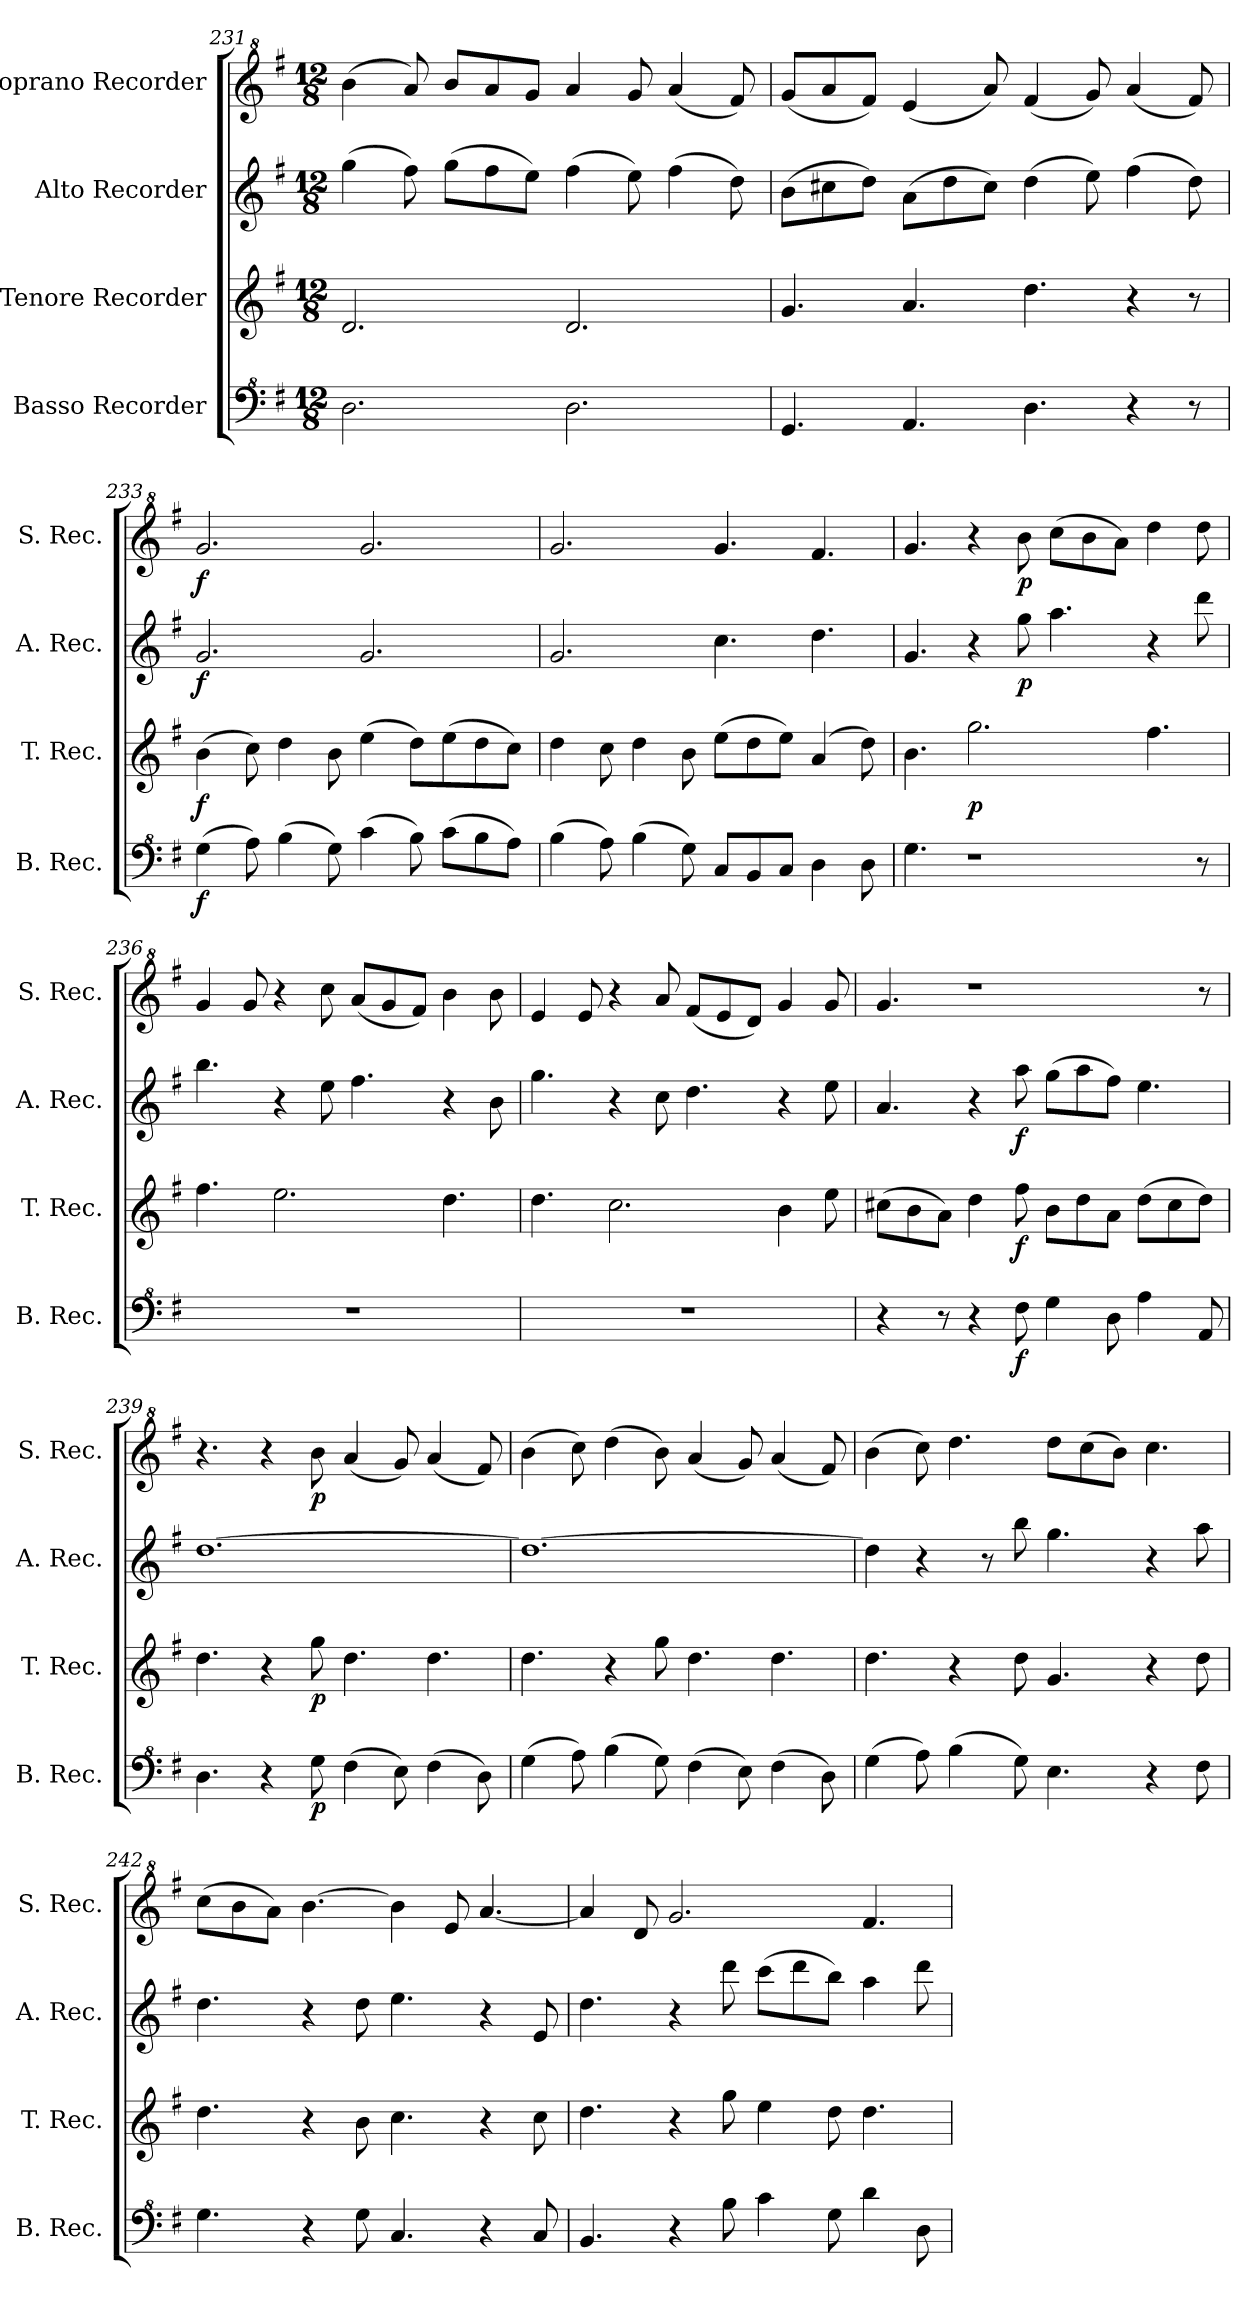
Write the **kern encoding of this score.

**kern	**dynam	**kern	**dynam	**kern	**dynam	**kern	**dynam
*part4	*part4	*part3	*part3	*part2	*part2	*part1	*part1
*staff4	*staff4	*staff3	*staff3	*staff2	*staff2	*staff1	*staff1
*I"Basso Recorder	*	*I"Tenore Recorder	*	*I"Alto Recorder	*	*I"Soprano Recorder	*
*I'B. Rec.	*	*I'T. Rec.	*	*I'A. Rec.	*	*I'S. Rec.	*
*clefF^4	*	*clefG2	*	*clefG2	*	*clefG^2	*
*k[f#]	*	*k[f#]	*	*k[f#]	*	*k[f#]	*
*M12/8	*	*M12/8	*	*M12/8	*	*M12/8	*
=231	=231	=231	=231	=231	=231	=231	=231
2.d\	.	2.d/	.	(4gg\	.	(4bb\	.
.	.	.	.	8ff#\)	.	8aa/)	.
.	.	.	.	(8gg\L	.	8bb/L	.
.	.	.	.	8ff#\	.	8aa/	.
.	.	.	.	8ee\J)	.	8gg/J	.
2.d\	.	2.d/	.	(4ff#\	.	4aa/	.
.	.	.	.	8ee\)	.	8gg/	.
.	.	.	.	(4ff#\	.	(4aa/	.
.	.	.	.	8dd\)	.	8ff#/)	.
=232	=232	=232	=232	=232	=232	=232	=232
4.G/	.	4.g/	.	(8b\L	.	(8gg/L	.
.	.	.	.	8cc#X\	.	8aa/	.
.	.	.	.	8dd\J)	.	8ff#/J)	.
4.A/	.	4.a/	.	(8a\L	.	(4ee/	.
.	.	.	.	8dd\	.	.	.
.	.	.	.	8cc#\J)	.	8aa/)	.
4.d\	.	4.dd\	.	(4dd\	.	(4ff#/	.
.	.	.	.	8ee\)	.	8gg/)	.
4r	.	4r	.	(4ff#\	.	(4aa/	.
8r	.	8r	.	8dd\)	.	8ff#/)	.
!!LO:LB:g=z
=233	=233	=233	=233	=233	=233	=233	=233
!	!LO:DY:b	!	!LO:DY:b	!	!LO:DY:b	!	!LO:DY:b
(4g\	f	(4b\	f	2.g/	f	2.gg/	f
8a\)	.	8cc\)	.	.	.	.	.
(4b\	.	4dd\	.	.	.	.	.
8g\)	.	8b\	.	.	.	.	.
(4cc\	.	(4ee\	.	2.g/	.	2.gg/	.
8b\)	.	8dd\L)	.	.	.	.	.
(8cc\L	.	(8ee\	.	.	.	.	.
8b\	.	8dd\	.	.	.	.	.
8a\J)	.	8cc\J)	.	.	.	.	.
=234	=234	=234	=234	=234	=234	=234	=234
(4b\	.	4dd\	.	2.g/	.	2.gg/	.
8a\)	.	8cc\	.	.	.	.	.
(4b\	.	4dd\	.	.	.	.	.
8g\)	.	8b\	.	.	.	.	.
8c/L	.	(8ee\L	.	4.cc\	.	4.gg/	.
8B/	.	8dd\	.	.	.	.	.
8c/J	.	8ee\J)	.	.	.	.	.
4d\	.	(4a/	.	4.dd\	.	4.ff#/	.
8d\	.	8dd\)	.	.	.	.	.
=235	=235	=235	=235	=235	=235	=235	=235
4.g\	.	4.b\	.	4.g/	.	4.gg/	.
!	!	!	!LO:DY:b	!	!	!	!
1r	.	2.gg\	p	4r	.	4r	.
!	!	!	!	!	!LO:DY:b	!	!LO:DY:b
.	.	.	.	8gg\	p	8bb\	p
.	.	.	.	4.aa\	.	(8ccc\L	.
.	.	.	.	.	.	8bb\	.
.	.	.	.	.	.	8aa\J)	.
.	.	4.ff#\	.	4r	.	4ddd\	.
8r	.	.	.	8ddd\	.	8ddd\	.
=236	=236	=236	=236	=236	=236	=236	=236
1.r	.	4.ff#\	.	4.bb\	.	4gg/	.
.	.	.	.	.	.	8gg/	.
.	.	2.ee\	.	4r	.	4r	.
.	.	.	.	8ee\	.	8ccc\	.
.	.	.	.	4.ff#\	.	(8aa/L	.
.	.	.	.	.	.	8gg/	.
.	.	.	.	.	.	8ff#/J)	.
.	.	4.dd\	.	4r	.	4bb\	.
.	.	.	.	8b\	.	8bb\	.
=237	=237	=237	=237	=237	=237	=237	=237
1.r	.	4.dd\	.	4.gg\	.	4ee/	.
.	.	.	.	.	.	8ee/	.
.	.	2.cc\	.	4r	.	4r	.
.	.	.	.	8cc\	.	8aa/	.
.	.	.	.	4.dd\	.	(8ff#/L	.
.	.	.	.	.	.	8ee/	.
.	.	.	.	.	.	8dd/J)	.
.	.	4b\	.	4r	.	4gg/	.
.	.	8ee\	.	8ee\	.	8gg/	.
=238	=238	=238	=238	=238	=238	=238	=238
4r	.	(8cc#X\L	.	4.a/	.	4.gg/	.
.	.	8b\	.	.	.	.	.
8r	.	8a\J)	.	.	.	.	.
4r	.	4dd\	.	4r	.	1r	.
!	!LO:DY:b	!	!LO:DY:b	!	!LO:DY:b	!	!
8f#\	f	8ff#\	f	8aa\	f	.	.
4g\	.	8b\L	.	(8gg\L	.	.	.
.	.	8dd\	.	8aa\	.	.	.
8d\	.	8a\J	.	8ff#\J)	.	.	.
4a\	.	(8dd\L	.	4.ee\	.	.	.
.	.	8cc#\	.	.	.	.	.
8A/	.	8dd\J)	.	.	.	8r	.
=239	=239	=239	=239	=239	=239	=239	=239
4.d\	.	4.dd\	.	[1.dd	.	4.r	.
4r	.	4r	.	.	.	4r	.
!	!LO:DY:b	!	!LO:DY:b	!	!	!	!LO:DY:b
8g\	p	8gg\	p	.	.	8bb\	p
(4f#\	.	4.dd\	.	.	.	(4aa/	.
8e\)	.	.	.	.	.	8gg/)	.
(4f#\	.	4.dd\	.	.	.	(4aa/	.
8d\)	.	.	.	.	.	8ff#/)	.
=240	=240	=240	=240	=240	=240	=240	=240
(4g\	.	4.dd\	.	1.dd_	.	(4bb\	.
8a\)	.	.	.	.	.	8ccc\)	.
(4b\	.	4r	.	.	.	(4ddd\	.
8g\)	.	8gg\	.	.	.	8bb\)	.
(4f#\	.	4.dd\	.	.	.	(4aa/	.
8e\)	.	.	.	.	.	8gg/)	.
(4f#\	.	4.dd\	.	.	.	(4aa/	.
8d\)	.	.	.	.	.	8ff#/)	.
!!LO:LB:g=z
=241	=241	=241	=241	=241	=241	=241	=241
(4g\	.	4.dd\	.	4dd\]	.	(4bb\	.
8a\)	.	.	.	4r	.	8ccc\)	.
(4b\	.	4r	.	.	.	4.ddd\	.
.	.	.	.	8r	.	.	.
8g\)	.	8dd\	.	8bb\	.	.	.
4.e\	.	4.g/	.	4.gg\	.	8ddd\L	.
.	.	.	.	.	.	(8ccc\	.
.	.	.	.	.	.	8bb\J)	.
4r	.	4r	.	4r	.	4.ccc\	.
8f#\	.	8dd\	.	8aa\	.	.	.
=242	=242	=242	=242	=242	=242	=242	=242
4.g\	.	4.dd\	.	4.dd\	.	(8ccc\L	.
.	.	.	.	.	.	8bb\	.
.	.	.	.	.	.	8aa\J)	.
4r	.	4r	.	4r	.	[4.bb\	.
8g\	.	8b\	.	8dd\	.	.	.
4.c/	.	4.cc\	.	4.ee\	.	4bb\]	.
.	.	.	.	.	.	8ee/	.
4r	.	4r	.	4r	.	[4.aa/	.
8c/	.	8cc\	.	8e/	.	.	.
=243	=243	=243	=243	=243	=243	=243	=243
4.B/	.	4.dd\	.	4.dd\	.	4aa/]	.
.	.	.	.	.	.	8dd/	.
4r	.	4r	.	4r	.	2.gg/	.
8b\	.	8gg\	.	8ddd\	.	.	.
4cc\	.	4ee\	.	(8ccc\L	.	.	.
.	.	.	.	8ddd\	.	.	.
8g\	.	8dd\	.	8bb\J)	.	.	.
4dd\	.	4.dd\	.	4aa\	.	4.ff#/	.
8d\	.	.	.	8ddd\	.	.	.
=	=	=	=	=	=	=	=
*-	*-	*-	*-	*-	*-	*-	*-
